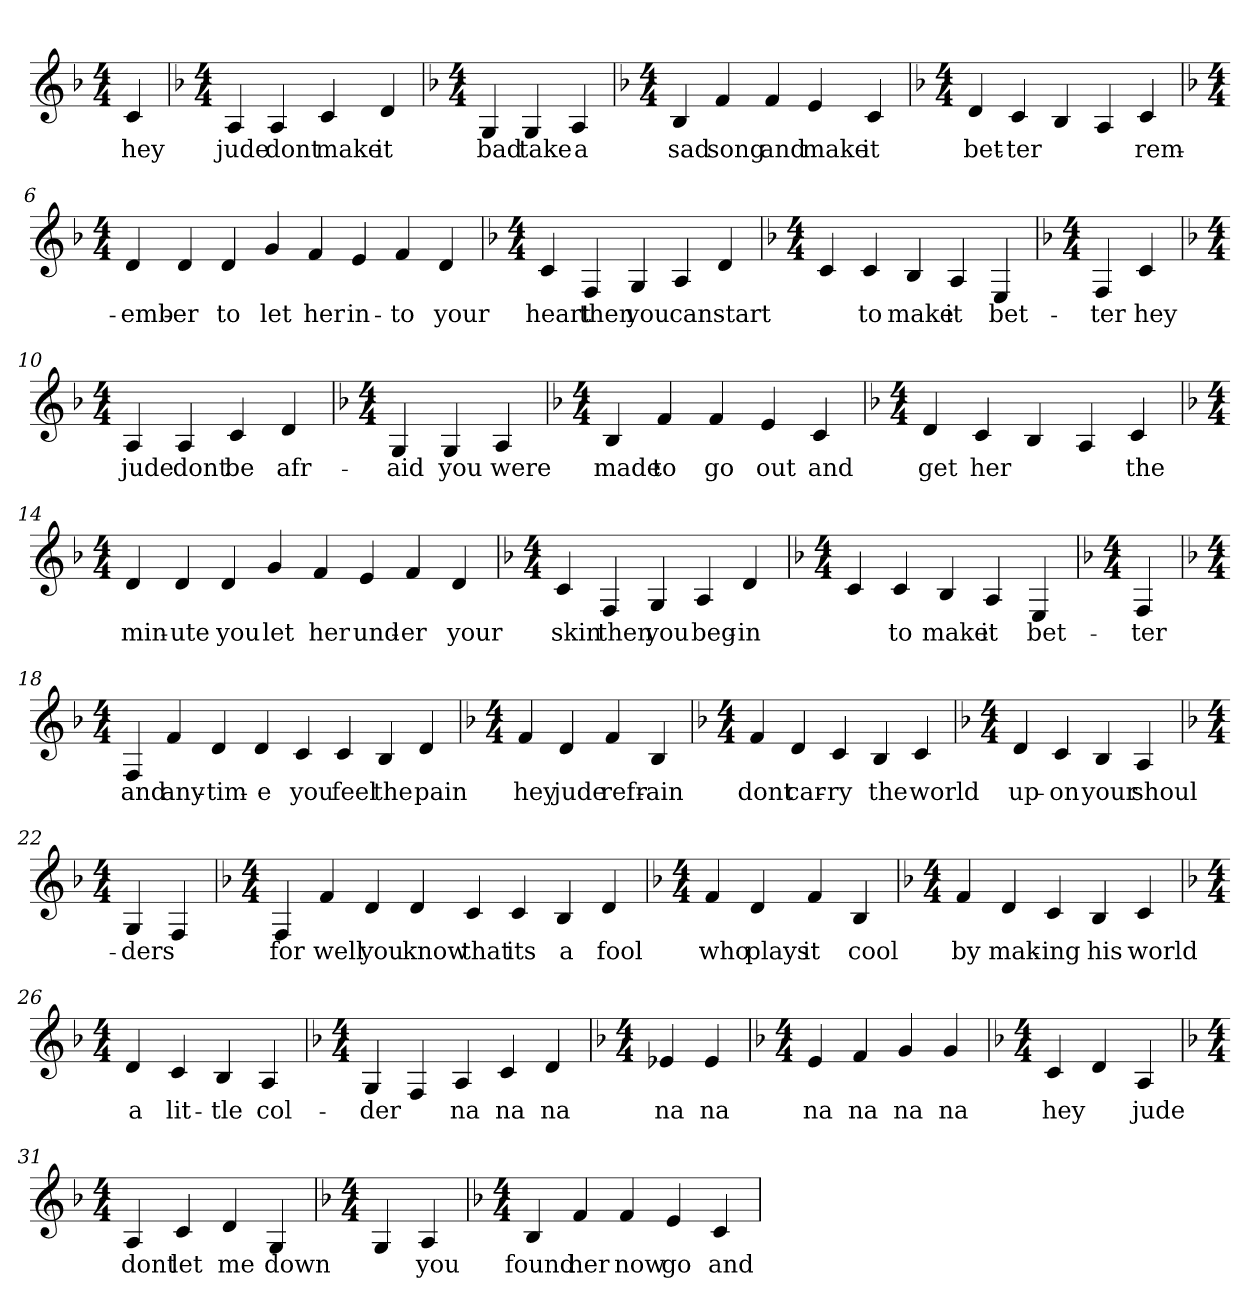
**kern	**text
*part1	*part1
*staff1	*staff1
*k[b-]	*
*F:	*
*M4/4	*
=1	=1
4c	hey
=2	=2
*k[b-]	*
*F:	*
*M4/4	*
4A	jude
4A	dont
4c	make
4d	it
=3	=3
*k[b-]	*
*F:	*
*M4/4	*
4G	bad
4G	take
4A	a
=4	=4
*k[b-]	*
*F:	*
*M4/4	*
4B-	sad
4f	song
4f	and
4e	make
4c	it
=5	=5
*k[b-]	*
*F:	*
*M4/4	*
4d	bet-
4c	-ter
4B-	_
4A	_
4c	rem-
=6	=6
*k[b-]	*
*F:	*
*M4/4	*
4d	-emb-
4d	-er
4d	to
4g	let
4f	her
4e	in-
4f	-to
4d	your
=7	=7
*k[b-]	*
*F:	*
*M4/4	*
4c	heart
4F	then
4G	you
4A	can
4d	start
=8	=8
*k[b-]	*
*F:	*
*M4/4	*
4c	_
4c	to
4B-	make
4A	it
4E	bet-
=9	=9
*k[b-]	*
*F:	*
*M4/4	*
4F	-ter
4c	hey
=10	=10
*k[b-]	*
*F:	*
*M4/4	*
4A	jude
4A	dont
4c	be
4d	afr-
=11	=11
*k[b-]	*
*F:	*
*M4/4	*
4G	-aid
4G	you
4A	were
=12	=12
*k[b-]	*
*F:	*
*M4/4	*
4B-	made
4f	to
4f	go
4e	out
4c	and
=13	=13
*k[b-]	*
*F:	*
*M4/4	*
4d	get
4c	her
4B-	_
4A	_
4c	the
=14	=14
*k[b-]	*
*F:	*
*M4/4	*
4d	min-
4d	-ute
4d	you
4g	let
4f	her
4e	und-
4f	-er
4d	your
=15	=15
*k[b-]	*
*F:	*
*M4/4	*
4c	skin
4F	then
4G	you
4A	beg-
4d	-in
=16	=16
*k[b-]	*
*F:	*
*M4/4	*
4c	_
4c	to
4B-	make
4A	it
4E	bet-
=17	=17
*k[b-]	*
*F:	*
*M4/4	*
4F	-ter
=18	=18
*k[b-]	*
*F:	*
*M4/4	*
4F	and
4f	any-
4d	-tim-
4d	-e
4c	you
4c	feel
4B-	the
4d	pain
=19	=19
*k[b-]	*
*F:	*
*M4/4	*
4f	hey
4d	jude
4f	refr-
4B-	-ain
=20	=20
*k[b-]	*
*F:	*
*M4/4	*
4f	dont
4d	car-
4c	-ry
4B-	the
4c	world
=21	=21
*k[b-]	*
*F:	*
*M4/4	*
4d	up-
4c	-on
4B-	your
4A	shoul-
=22	=22
*k[b-]	*
*F:	*
*M4/4	*
4G	-ders
4F	_
=23	=23
*k[b-]	*
*F:	*
*M4/4	*
4F	for
4f	well
4d	you
4d	know
4c	that
4c	its
4B-	a
4d	fool
=24	=24
*k[b-]	*
*F:	*
*M4/4	*
4f	who
4d	plays
4f	it
4B-	cool
=25	=25
*k[b-]	*
*F:	*
*M4/4	*
4f	by
4d	mak-
4c	-ing
4B-	his
4c	world
=26	=26
*k[b-]	*
*F:	*
*M4/4	*
4d	a
4c	lit-
4B-	-tle
4A	col-
=27	=27
*k[b-]	*
*F:	*
*M4/4	*
4G	-der
4F	_
4A	na
4c	na
4d	na
=28	=28
*k[b-]	*
*F:	*
*M4/4	*
4e-X	na
4e-	na
=29	=29
*k[b-]	*
*F:	*
*M4/4	*
4e	na
4f	na
4g	na
4g	na
=30	=30
*k[b-]	*
*F:	*
*M4/4	*
4c	hey
4d	_
4A	jude
=31	=31
*k[b-]	*
*F:	*
*M4/4	*
4A	dont
4c	let
4d	me
4G	down
=32	=32
*k[b-]	*
*F:	*
*M4/4	*
4G	_
4A	you
=33	=33
*k[b-]	*
*F:	*
*M4/4	*
4B-	found
4f	her
4f	now
4e	go
4c	and
=	=
*-	*-
